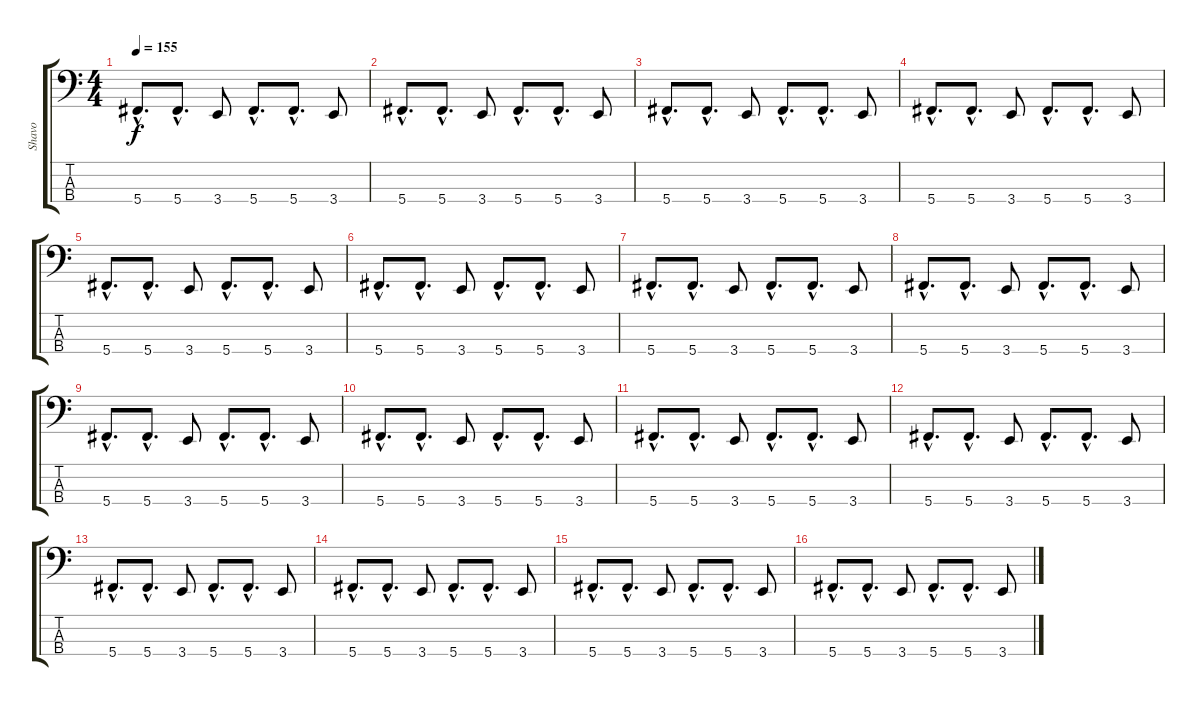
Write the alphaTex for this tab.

\track ("Shavo" "Shavo") {instrument electricbasspick}
\staff {score tabs}
\tuning (Gb2 Db2 Ab1 Db1) {hide}
\ts (4 4)
\tempo 155
\clef f4
\ks c
5.4{hac}.8{d dy f} 5.4{hac}.8{d} 3.4.8 5.4{hac}.8{d} 5.4{hac}.8{d} 3.4.8 |
5.4{hac}.8{d} 5.4{hac}.8{d} 3.4.8 5.4{hac}.8{d} 5.4{hac}.8{d} 3.4.8 |
5.4{hac}.8{d} 5.4{hac}.8{d} 3.4.8 5.4{hac}.8{d} 5.4{hac}.8{d} 3.4.8 |
5.4{hac}.8{d} 5.4{hac}.8{d} 3.4.8 5.4{hac}.8{d} 5.4{hac}.8{d} 3.4.8 |
5.4{hac}.8{d} 5.4{hac}.8{d} 3.4.8 5.4{hac}.8{d} 5.4{hac}.8{d} 3.4.8 |
5.4{hac}.8{d} 5.4{hac}.8{d} 3.4.8 5.4{hac}.8{d} 5.4{hac}.8{d} 3.4.8 |
5.4{hac}.8{d} 5.4{hac}.8{d} 3.4.8 5.4{hac}.8{d} 5.4{hac}.8{d} 3.4.8 |
5.4{hac}.8{d} 5.4{hac}.8{d} 3.4.8 5.4{hac}.8{d} 5.4{hac}.8{d} 3.4.8 |
5.4{hac}.8{d} 5.4{hac}.8{d} 3.4.8 5.4{hac}.8{d} 5.4{hac}.8{d} 3.4.8 |
5.4{hac}.8{d} 5.4{hac}.8{d} 3.4.8 5.4{hac}.8{d} 5.4{hac}.8{d} 3.4.8 |
5.4{hac}.8{d} 5.4{hac}.8{d} 3.4.8 5.4{hac}.8{d} 5.4{hac}.8{d} 3.4.8 |
5.4{hac}.8{d} 5.4{hac}.8{d} 3.4.8 5.4{hac}.8{d} 5.4{hac}.8{d} 3.4.8 |
5.4{hac}.8{d} 5.4{hac}.8{d} 3.4.8 5.4{hac}.8{d} 5.4{hac}.8{d} 3.4.8 |
5.4{hac}.8{d} 5.4{hac}.8{d} 3.4.8 5.4{hac}.8{d} 5.4{hac}.8{d} 3.4.8 |
5.4{hac}.8{d} 5.4{hac}.8{d} 3.4.8 5.4{hac}.8{d} 5.4{hac}.8{d} 3.4.8 |
5.4{hac}.8{d} 5.4{hac}.8{d} 3.4.8 5.4{hac}.8{d} 5.4{hac}.8{d} 3.4.8
